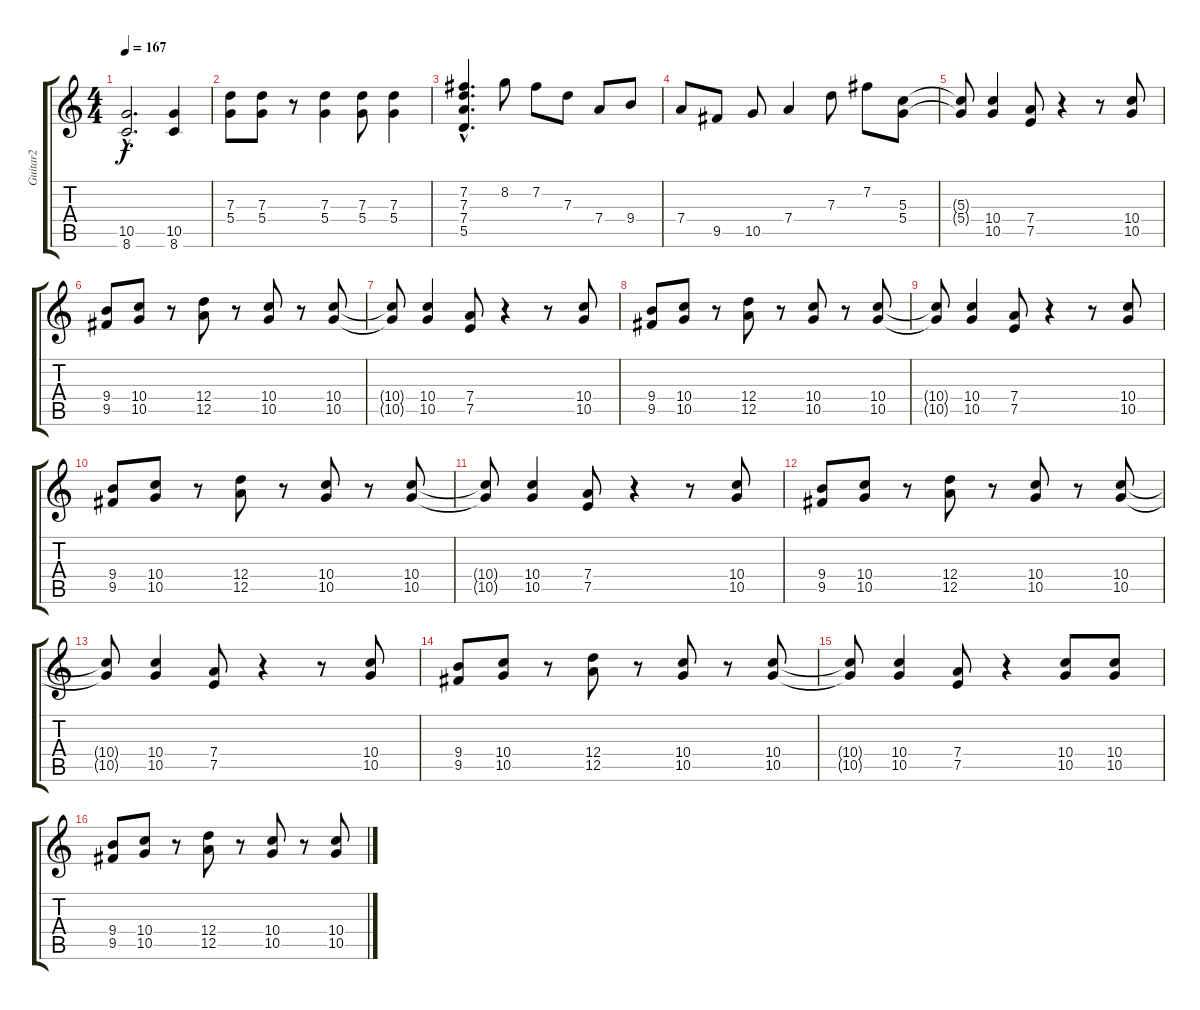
\track ("Guitar2" "Guitar2") {instrument distortionguitar}
\staff {score tabs}
\tuning (E4 B3 G3 D3 A2 E2) {hide}
\ts (4 4)
\tempo 167
\clef g2
\ks c
(10.5{hac} 8.6{hac}).2{d dy f} (10.5 8.6).4 |
(7.3 5.4).8 (7.3 5.4).8 r.8 (7.3 5.4).4 (7.3 5.4).8 (7.3 5.4).4 |
(7.2{hac} 7.3{hac} 7.4{hac} 5.5{hac}).4{d} 8.2.8 7.2.8 7.3.8 7.4.8 9.4.8 |
7.4.8 9.5.8 10.5.8 7.4.4 7.3.8 7.2.8 (5.3 5.4).8 |
(5.3{t} 5.4{t}).8 (10.4 10.5).4 (7.4 7.5).8 r.4 r.8 (10.4 10.5).8 |
(9.4 9.5).8 (10.4 10.5).8 r.8 (12.4 12.5).8 r.8 (10.4 10.5).8 r.8 (10.4 10.5).8 |
(10.4{t} 10.5{t}).8 (10.4 10.5).4 (7.4 7.5).8 r.4 r.8 (10.4 10.5).8 |
(9.4 9.5).8 (10.4 10.5).8 r.8 (12.4 12.5).8 r.8 (10.4 10.5).8 r.8 (10.4 10.5).8 |
(10.4{t} 10.5{t}).8 (10.4 10.5).4 (7.4 7.5).8 r.4 r.8 (10.4 10.5).8 |
(9.4 9.5).8 (10.4 10.5).8 r.8 (12.4 12.5).8 r.8 (10.4 10.5).8 r.8 (10.4 10.5).8 |
(10.4{t} 10.5{t}).8 (10.4 10.5).4 (7.4 7.5).8 r.4 r.8 (10.4 10.5).8 |
(9.4 9.5).8 (10.4 10.5).8 r.8 (12.4 12.5).8 r.8 (10.4 10.5).8 r.8 (10.4 10.5).8 |
(10.4{t} 10.5{t}).8 (10.4 10.5).4 (7.4 7.5).8 r.4 r.8 (10.4 10.5).8 |
(9.4 9.5).8 (10.4 10.5).8 r.8 (12.4 12.5).8 r.8 (10.4 10.5).8 r.8 (10.4 10.5).8 |
(10.4{t} 10.5{t}).8 (10.4 10.5).4 (7.4 7.5).8 r.4 (10.4 10.5).8 (10.4 10.5).8 |
(9.4 9.5).8 (10.4 10.5).8 r.8 (12.4 12.5).8 r.8 (10.4 10.5).8 r.8 (10.4 10.5).8
